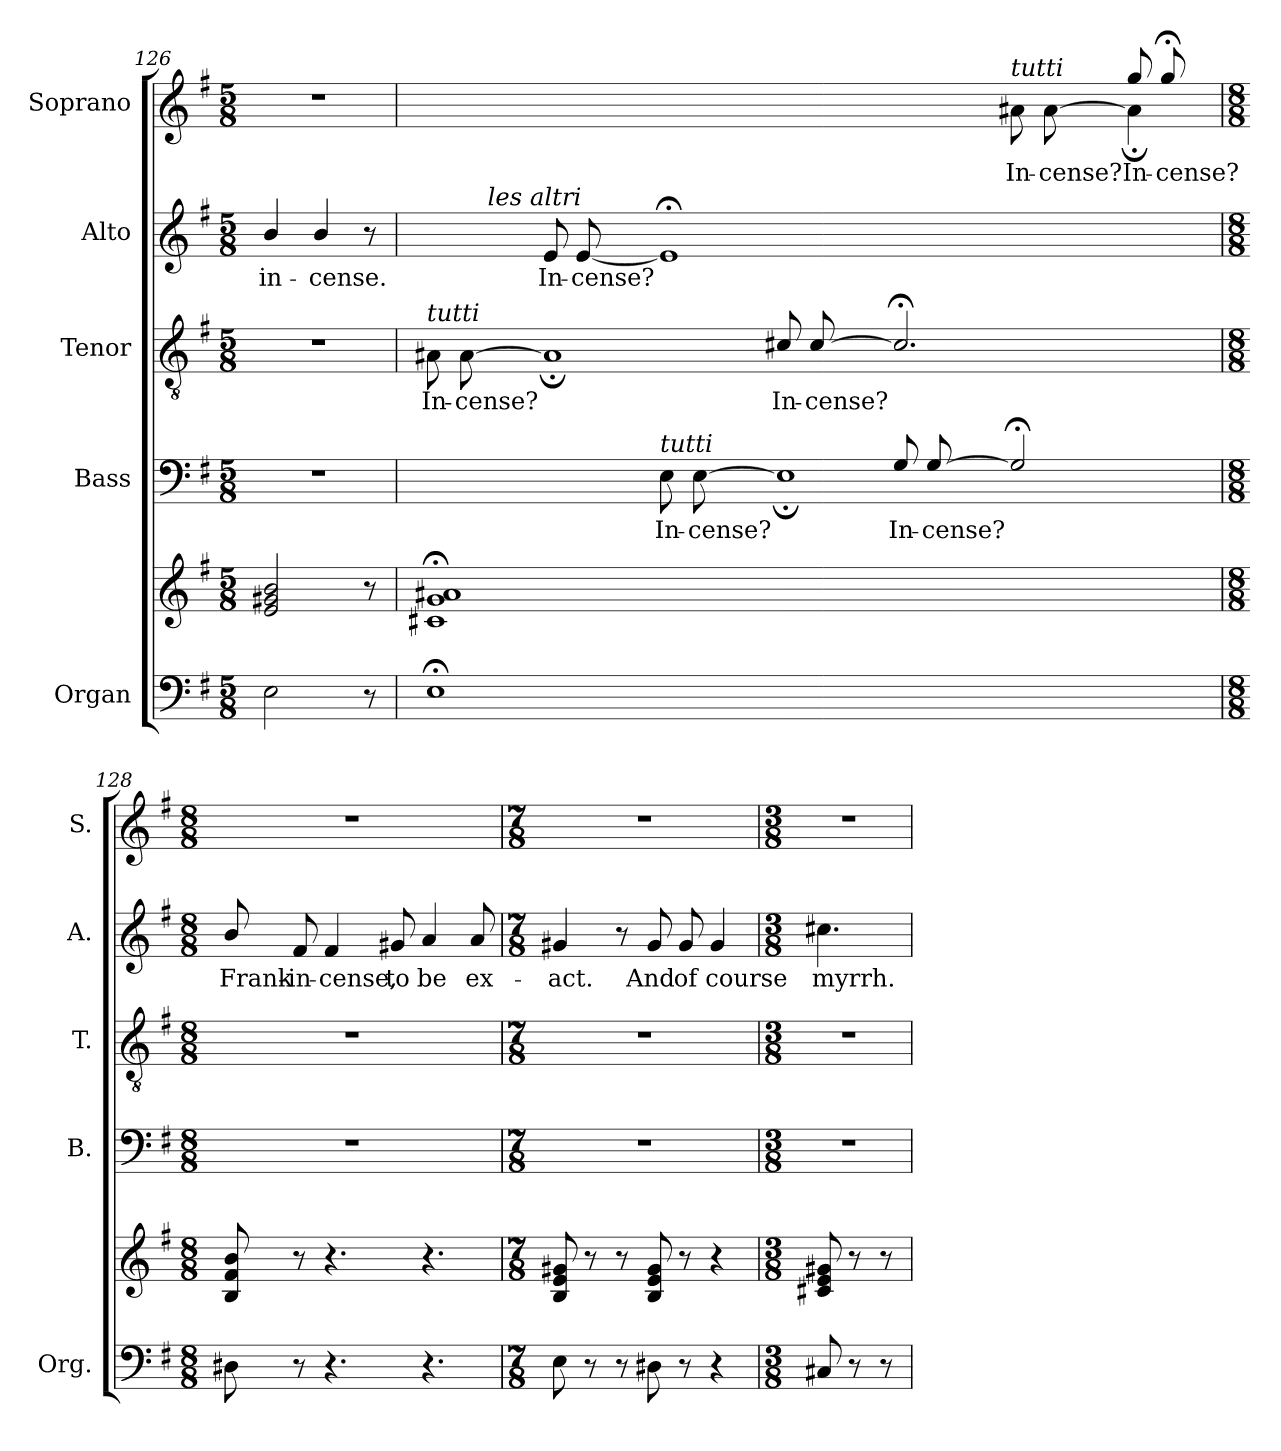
**kern	**kern	**kern	**text	**kern	**text	**kern	**text	**kern	**text
*part5	*part5	*part4	*part4	*part3	*part3	*part2	*part2	*part1	*part1
*staff6	*staff5	*staff4	*staff4	*staff3	*staff3	*staff2	*staff2	*staff1	*staff1
*I"Organ	*	*I"Bass	*	*I"Tenor	*	*I"Alto	*	*I"Soprano	*
*I'Org.	*	*I'B.	*	*I'T.	*	*I'A.	*	*I'S.	*
*clefF4	*clefG2	*clefF4	*	*clefGv2	*	*clefG2	*	*clefG2	*
*	*	*	*	*ITrd7c12	*	*	*	*	*
*k[f#]	*k[f#]	*k[f#]	*	*k[f#]	*	*k[f#]	*	*k[f#]	*
*G:	*G:	*G:	*	*G:	*	*G:	*	*G:	*
*M5/8	*M5/8	*M5/8	*	*M5/8	*	*M5/8	*	*M5/8	*
=126	=126	=126	=126	=126	=126	=126	=126	=126	=126
!	!	!LO:N:vis=1	!	!LO:N:vis=1	!	!	!	!	!
!	!	!	!	!	!	!	!LO:LY:b:color=#000000	!LO:N:vis=1	!
2Ei\	2ei/ 2g#Xi 2bi	8%5r	.	8%5r	.	4bi/	in-	8%5r	.
!	!	!	!	!	!	!	!LO:LY:b:color=#000000	!	!
.	.	.	.	.	.	4bi/	-cense.	.	.
8r	8r	.	.	.	.	8r	.	.	.
!!LO:PB:g=z
=127	=127	=127	=127	=127	=127	=127	=127	=127	=127
*	*	*^	*	*^	*	*	*	*	*
!	!	!	!	!	!LO:TX:a:i:t=tutti	!	!	!	!	!	!
!	!	!	!	!	!	!	!LO:LY:b:color=#000000	!	!	!	!
*	*	*	*	*	*	*	*	*^	*	*^	*
1E;i	1c#Xi; 1gi; 1a#Xi;	4ryy	4ryy	.	4ryy	8AA#Xi\	In-	4ryy	8ryy	.	1ryy	2.ryy	.
!	!	!	!	!	!	!	!LO:LY:b:color=#000000	!	!	!	!	!	!
.	.	.	.	.	.	[8AA#i\	-cense?	.	16ryy	.	.	.	.
.	.	.	.	.	.	.	.	.	128ryy	.	.	.	.
!	!	!	!	!	!	!	!	!	!LO:TX:a:i:t=les altri	!	!	!	!
.	.	.	.	.	.	.	.	.	1ryy	.	.	.	.
!	!	!	!	!	!	!	!	!	!	!LO:LY:b:color=#000000	!	!	!
.	.	4ryy	4ryy	.	4ryy	1AA#;i]	.	8ei/	.	In-	.	.	.
!	!	!	!	!	!	!	!	!	!	!LO:LY:b:color=#000000	!	!	!
.	.	.	.	.	.	.	.	[8ei/	.	-cense?	.	.	.
!	!	!LO:TX:a:i:t=tutti	!	!	!	!	!	!	!	!	!	!	!
!	!	!	!	!LO:LY:b:color=#000000	!	!	!	!	!	!	!	!	!
.	.	8ryy	8Ei\	In-	4ryy	.	.	1e;i]	.	.	.	.	.
!	!	!	!	!LO:LY:b:color=#000000	!	!	!	!	!	!	!	!	!
.	.	8ryy	[8Ei\	-cense?	.	.	.	.	.	.	.	.	.
!	!	!	!	!	!	!	!LO:LY:a:color=#000000	!	!	!	!	!	!
.	.	4ryy	1E;i]	.	8C#Xi/	.	In-	.	.	.	.	2ryy	.
!	!	!	!	!	!	!	!LO:LY:a:color=#000000	!	!	!	!	!	!
.	.	.	.	.	[8C#i/	.	-cense?	.	.	.	.	.	.
!	!	!	!	!LO:LY:a:color=#000000	!	!	!	!	!	!	!	!	!
4ryy	4ryy	8Gi/	.	In-	2.C#;i/]	.	.	.	.	.	4ryy	.	.
!	!	!	!	!LO:LY:a:color=#000000	!	!	!	!	!	!	!	!	!
.	.	[8Gi/	.	-cense?	.	.	.	.	.	.	.	.	.
.	.	.	.	.	.	.	.	.	2ryy	.	.	.	.
!	!	!	!	!	!	!	!	!	!	!	!LO:TX:a:i:t=tutti	!	!
!	!	!	!	!	!	!	!	!	!	!	!	!	!LO:LY:b:color=#000000
2ryy	2ryy	2G;i/]	.	.	.	2ryy	.	.	.	.	8ryy	8a#Xi\	In-
!	!	!	!	!	!	!	!	!	!	!	!	!	!LO:LY:b:color=#000000
.	.	.	.	.	.	.	.	.	.	.	8ryy	[8a#i\	-cense?
!	!	!	!	!	!	!	!	!	!	!	!	!	!LO:LY:a:color=#000000
.	.	.	.	.	.	.	.	4ryy	.	.	8ggi/	4a#;i\]	In-
!	!	!	!	!	!	!	!	!	!	!	!	!	!LO:LY:a:color=#000000
.	.	.	.	.	.	.	.	.	.	.	8gg;i/	.	-cense?
.	.	.	.	.	.	.	.	.	32..ryy	.	.	.	.
*	*	*v	*v	*	*	*	*	*v	*v	*	*v	*v	*
*	*	*	*	*v	*v	*	*	*	*	*
=128	=128	=128	=128	=128	=128	=128	=128	=128	=128
*M8/8	*M8/8	*M8/8	*	*M8/8	*	*M8/8	*	*M8/8	*
*	*	*^	*	*^	*	*^	*	*^	*
!	!	!	!	!	!	!	!	!LO:TX:a:i:t=solo	!	!	!	!	!
!	!	!	!	!	!	!	!	!	!	!LO:LY:b:color=#000000	!	!	!
*	*	*v	*v	*	*	*	*	*v	*v	*	*v	*v	*
*	*	*	*	*v	*v	*	*	*	*	*
8D#Xi\	8Bi/ 8f#i 8bi	1r	.	1r	.	8bi/	Frank-	1r	.
!	!	!	!	!	!	!	!LO:LY:b:color=#000000	!	!
8r	8r	.	.	.	.	8f#i/	-in-	.	.
!	!	!	!	!	!	!	!LO:LY:b:color=#000000	!	!
4.r	4.r	.	.	.	.	4f#i/	-cense,	.	.
!	!	!	!	!	!	!	!LO:LY:b:color=#000000	!	!
.	.	.	.	.	.	8g#Xi/	to	.	.
!	!	!	!	!	!	!	!LO:LY:b:color=#000000	!	!
4.r	4.r	.	.	.	.	4ai/	be	.	.
!	!	!	!	!	!	!	!LO:LY:b:color=#000000	!	!
.	.	.	.	.	.	8ai/	ex-	.	.
!!LO:LB:g=z
=129	=129	=129	=129	=129	=129	=129	=129	=129	=129
*M7/8	*M7/8	*M7/8	*	*M7/8	*	*M7/8	*	*M7/8	*
!	!	!LO:N:vis=1	!	!LO:N:vis=1	!	!	!	!	!
!	!	!	!	!	!	!	!LO:LY:b:color=#000000	!LO:N:vis=1	!
8Ei\	8Bi/ 8ei 8g#Xi	2..r	.	2..r	.	4g#Xi/	-act.	2..r	.
8r	8r	.	.	.	.	.	.	.	.
8r	8r	.	.	.	.	8r	.	.	.
!	!	!	!	!	!	!	!LO:LY:b:color=#000000	!	!
8D#Xi\	8Bi/ 8ei 8g#i	.	.	.	.	8g#i/	And	.	.
!	!	!	!	!	!	!	!LO:LY:b:color=#000000	!	!
8r	8r	.	.	.	.	8g#i/	of	.	.
!	!	!	!	!	!	!	!LO:LY:b:color=#000000	!	!
4r	4r	.	.	.	.	4g#i/	course	.	.
=130	=130	=130	=130	=130	=130	=130	=130	=130	=130
*M3/8	*M3/8	*M3/8	*	*M3/8	*	*M3/8	*	*M3/8	*
!	!	!LO:N:vis=1	!	!LO:N:vis=1	!	!	!	!	!
!	!	!	!	!	!	!	!LO:LY:b:color=#000000	!LO:N:vis=1	!
8C#Xi/	8c#Xi/ 8ei 8g#Xi	4.r	.	4.r	.	4.cc#Xi\	myrrh.	4.r	.
8r	8r	.	.	.	.	.	.	.	.
8r	8r	.	.	.	.	.	.	.	.
=	=	=	=	=	=	=	=	=	=
*-	*-	*-	*-	*-	*-	*-	*-	*-	*-
